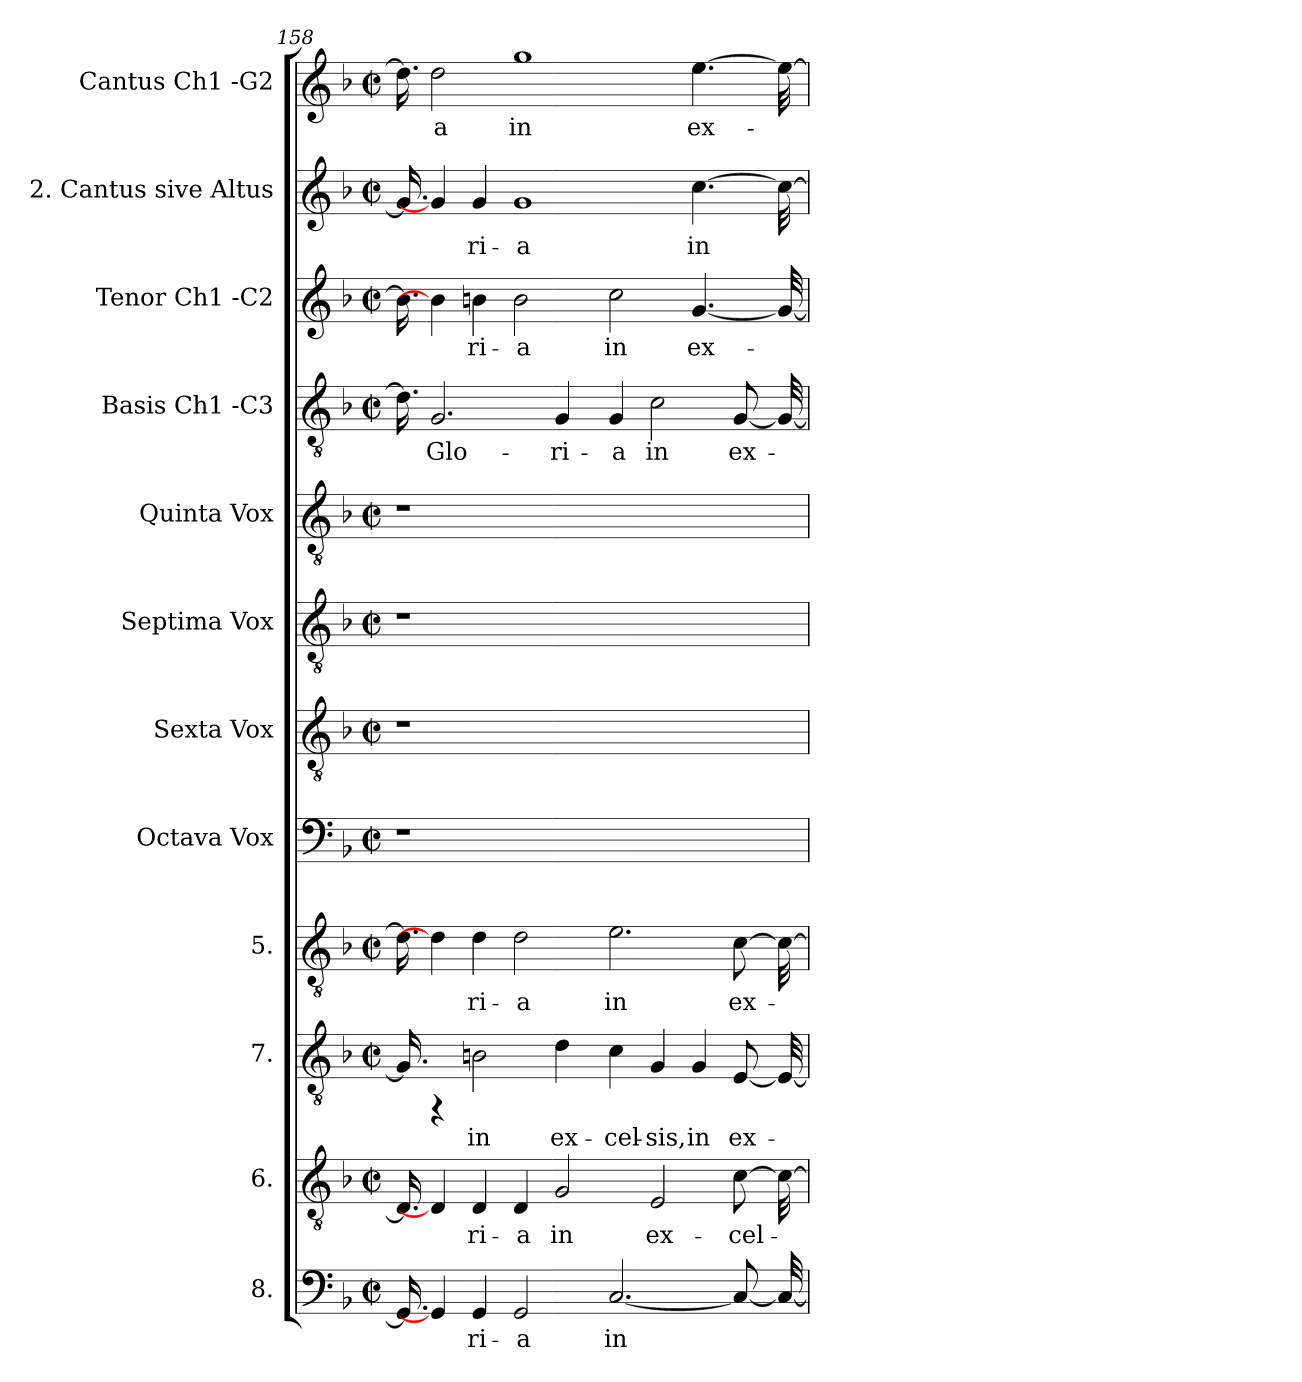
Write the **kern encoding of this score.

**kern	**text	**kern	**text	**kern	**text	**kern	**text	**kern	**kern	**kern	**kern	**kern	**text	**kern	**text	**kern	**text	**kern	**text
*part12	*part12	*part11	*part11	*part10	*part10	*part9	*part9	*part8	*part7	*part6	*part5	*part4	*part4	*part3	*part3	*part2	*part2	*part1	*part1
*staff12	*staff12	*staff11	*staff11	*staff10	*staff10	*staff9	*staff9	*staff8	*staff7	*staff6	*staff5	*staff4	*staff4	*staff3	*staff3	*staff2	*staff2	*staff1	*staff1
*I"8.	*	*I"6.	*	*I"7.	*	*I"5.	*	*I"Octava  Vox	*I"Sexta  Vox	*I"Septima  Vox	*I"Quinta  Vox	*I"Basis  Ch1 -C3	*	*I"Tenor  Ch1 -C2	*	*I"2. Cantus sive  Altus	*	*I"Cantus  Ch1 -G2	*
*	*	*	*	*	*	*	*	*	*	*	*	*I'B	*	*I'T	*	*I'A	*	*I'C	*
*clefF4	*	*clefGv2	*	*clefGv2	*	*clefGv2	*	*clefF4	*clefGv2	*clefGv2	*clefGv2	*clefGv2	*	*clefG2	*	*clefG2	*	*clefG2	*
*k[b-]	*	*k[b-]	*	*k[b-]	*	*k[b-]	*	*k[b-]	*k[b-]	*k[b-]	*k[b-]	*k[b-]	*	*k[b-]	*	*k[b-]	*	*k[b-]	*
*F:	*	*F:	*	*F:	*	*F:	*	*F:	*F:	*F:	*F:	*F:	*	*F:	*	*F:	*	*F:	*
*M2/2	*	*M2/2	*	*M2/2	*	*M2/2	*	*M2/2	*M2/2	*M2/2	*M2/2	*M2/2	*	*M2/2	*	*M2/2	*	*M2/2	*
*met(c|)	*	*met(c|)	*	*met(c|)	*	*met(c|)	*	*met(c|)	*met(c|)	*met(c|)	*met(c|)	*met(c|)	*	*met(c|)	*	*met(c|)	*	*met(c|)	*
=158	=158	=158	=158	=158	=158	=158	=158	=158	=158	=158	=158	=158	=158	=158	=158	=158	=158	=158	=158
16.GG/]	.	16.D/]	.	16.G/]	.	16.d\]	.	1r	1r	1r	1r	16.d\]	.	16.b\]	.	16.g/]	.	16.dd\]	.
!	!LO:LY:b:cj	!	!LO:LY:b:cj	!	!	!	!LO:LY:b:cj	!	!	!	!	!	!LO:LY:b:cj	!	!LO:LY:b:cj	!	!LO:LY:b:cj	!	!LO:LY:b:cj
4GG/]	--	4D/]	--	4rFF	.	4d\]	--	.	.	.	.	2.G/	Glo-	4b\]	--	4g/]	--	2dd\	-a
!	!LO:LY:b:cj	!	!LO:LY:b:cj	!	!LO:LY:b:cj	!	!LO:LY:b:cj	!	!	!	!	!	!	!	!LO:LY:b:cj	!	!LO:LY:b:cj	!	!
4GG/	-ri-	4D/	-ri-	2Bn\	in	4d\	-ri-	.	.	.	.	.	.	4bn\	-ri-	4g/	-ri-	.	.
!	!LO:LY:b:cj	!	!LO:LY:b:cj	!	!	!	!LO:LY:b:cj	!	!	!	!	!	!	!	!LO:LY:b:cj	!	!LO:LY:b:cj	!	!LO:LY:b:cj
2GG/	-a	4D/	-a	.	.	2d\	-a	.	.	.	.	.	.	2b\	-a	1g	-a	1gg	in
!	!	!	!LO:LY:b:cj	!	!LO:LY:b:cj	!	!	!	!	!	!	!	!LO:LY:b:cj	!	!	!	!	!	!
.	.	2G/	in	4d\	ex-	.	.	.	.	.	.	4G/	-ri-	.	.	.	.	.	.
.	.	.	.	.	.	.	.	1ryy	1ryy	1ryy	1ryy	.	.	.	.	.	.	.	.
!	!LO:LY:b:cj	!	!	!	!LO:LY:b:cj	!	!LO:LY:b:cj	!	!	!	!	!	!LO:LY:b:cj	!	!LO:LY:b:cj	!	!	!	!
[<2.C/	in	.	.	4c\	-cel-	2.e\	in	.	.	.	.	4G/	-a	2cc\	in	.	.	.	.
!	!	!	!LO:LY:b:cj	!	!LO:LY:b:cj	!	!	!	!	!	!	!	!LO:LY:b:cj	!	!	!	!	!	!
.	.	2E/	ex-	4G/	-sis,	.	.	.	.	.	.	2c\	in	.	.	.	.	.	.
!	!	!	!	!	!LO:LY:b:cj	!	!	!	!	!	!	!	!	!	!LO:LY:b:cj	!	!LO:LY:b:cj	!	!LO:LY:b:cj
.	.	.	.	4G/	in	.	.	.	.	.	.	.	.	[<4.g/	ex-	[>4.cc\	in	[>4.ee\	ex-
!	!	!	!LO:LY:b:cj	!	!LO:LY:b:cj	!	!LO:LY:b:cj	!	!	!	!	!	!LO:LY:b:cj	!	!	!	!	!	!
8C/_<	.	[<8c\	-cel-	[<8E/	ex-	[>8c\	ex-	.	.	.	.	[<8G/	ex-	.	.	.	.	.	.
32C/_<	.	32c\_>	.	32E/_<	.	32c\_>	.	.	.	.	.	32G/_<	.	32g/_<	.	32cc\_>	.	32ee\_>	.
=	=	=	=	=	=	=	=	=	=	=	=	=	=	=	=	=	=	=	=
*-	*-	*-	*-	*-	*-	*-	*-	*-	*-	*-	*-	*-	*-	*-	*-	*-	*-	*-	*-
